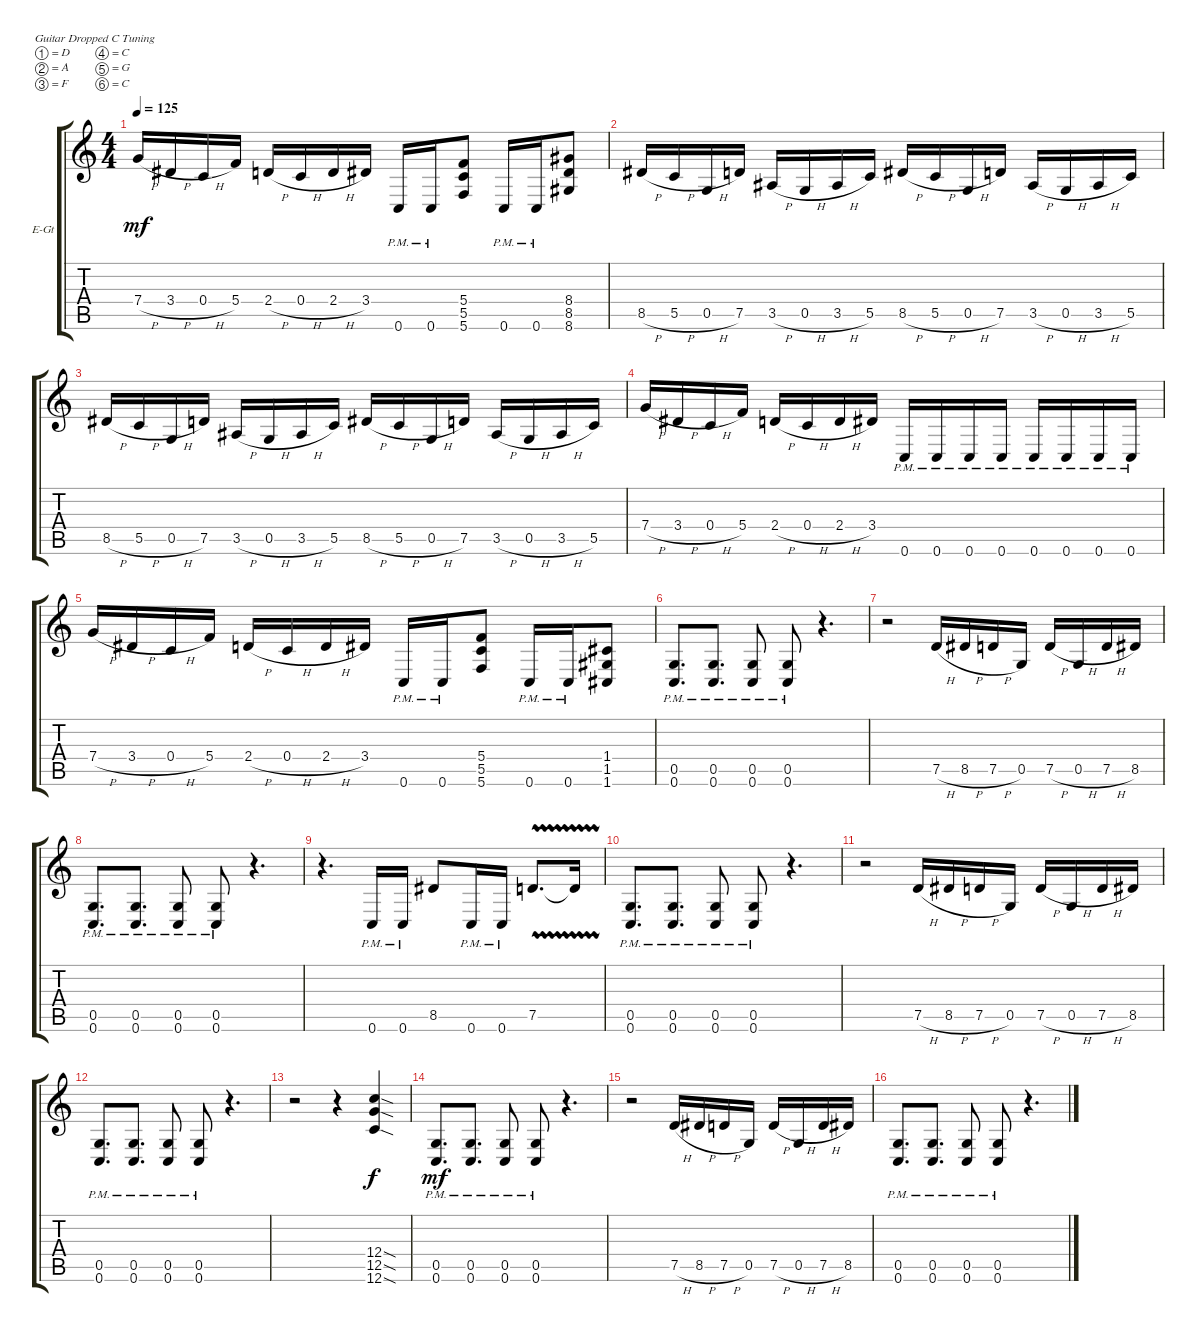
\defaultSystemsLayout 4
\bracketExtendMode groupsimilarinstruments
\firstSystemTrackNameOrientation horizontal
\otherSystemsTrackNameOrientation horizontal
\track ("Electric Guitar" "E-Gt") {instrument overdrivenguitar}
\staff {score tabs}
\tuning (D4 A3 F3 C3 G2 C2)
\ts (4 4)
\tempo 125
\clef g2
\ks c
7.4{h}.16{dy mf} 3.4{h}.16 0.4{h}.16 5.4.16 2.4{h}.16 0.4{h}.16 2.4{h}.16 3.4.16 0.6{pm}.16 0.6{pm}.16 (5.6 5.5 5.4).8 0.6{pm}.16 0.6{pm}.16 (8.6 8.5 8.4).8 |
8.5{h}.16 5.5{h}.16 0.5{h}.16 7.5.16 3.5{h}.16 0.5{h}.16 3.5{h}.16 5.5.16 8.5{h}.16 5.5{h}.16 0.5{h}.16 7.5.16 3.5{h}.16 0.5{h}.16 3.5{h}.16 5.5.16 |
8.5{h}.16 5.5{h}.16 0.5{h}.16 7.5.16 3.5{h}.16 0.5{h}.16 3.5{h}.16 5.5.16 8.5{h}.16 5.5{h}.16 0.5{h}.16 7.5.16 3.5{h}.16 0.5{h}.16 3.5{h}.16 5.5.16 |
7.4{h}.16 3.4{h}.16 0.4{h}.16 5.4.16 2.4{h}.16 0.4{h}.16 2.4{h}.16 3.4.16 0.6{pm}.16 0.6{pm}.16 0.6{pm}.16 0.6{pm}.16 0.6{pm}.16 0.6{pm}.16 0.6{pm}.16 0.6{pm}.16 |
7.4{h}.16 3.4{h}.16 0.4{h}.16 5.4.16 2.4{h}.16 0.4{h}.16 2.4{h}.16 3.4.16 0.6{pm}.16 0.6{pm}.16 (5.6 5.5 5.4).8 0.6{pm}.16 0.6{pm}.16 (1.5 1.4 1.6).8 |
(0.5{pm} 0.6{pm}).8{d} (0.5{pm} 0.6{pm}).8{d} (0.5{pm} 0.6{pm}).8 (0.5{pm} 0.6{pm}).8 r.4{d} |
r.2 7.5{h}.16 8.5{h}.16 7.5{h}.16 0.5.16 7.5{h}.16 0.5{h}.16 7.5{h}.16 8.5.16 |
(0.5{pm} 0.6{pm}).8{d} (0.5{pm} 0.6{pm}).8{d} (0.5{pm} 0.6{pm}).8 (0.5{pm} 0.6{pm}).8 r.4{d} |
r.4{d} 0.6{pm}.16 0.6{pm}.16 8.5.8 0.6{pm}.16 0.6{pm}.16 7.5{vw}.8{d} 7.5{vw t}.16 |
(0.5{pm} 0.6{pm}).8{d} (0.5{pm} 0.6{pm}).8{d} (0.5{pm} 0.6{pm}).8 (0.5{pm} 0.6{pm}).8 r.4{d} |
r.2 7.5{h}.16 8.5{h}.16 7.5{h}.16 0.5.16 7.5{h}.16 0.5{h}.16 7.5{h}.16 8.5.16 |
(0.5{pm} 0.6{pm}).8{d} (0.5{pm} 0.6{pm}).8{d} (0.5{pm} 0.6{pm}).8 (0.5{pm} 0.6{pm}).8 r.4{d} |
r.2 r.4 (12.6{sod} 12.5{sod} 12.4{sod}).4{dy f} |
(0.5{pm} 0.6{pm}).8{d dy mf} (0.5{pm} 0.6{pm}).8{d} (0.5{pm} 0.6{pm}).8 (0.5{pm} 0.6{pm}).8 r.4{d} |
r.2 7.5{h}.16 8.5{h}.16 7.5{h}.16 0.5.16 7.5{h}.16 0.5{h}.16 7.5{h}.16 8.5.16 |
(0.5{pm} 0.6{pm}).8{d} (0.5{pm} 0.6{pm}).8{d} (0.5{pm} 0.6{pm}).8 (0.5{pm} 0.6{pm}).8 r.4{d}
